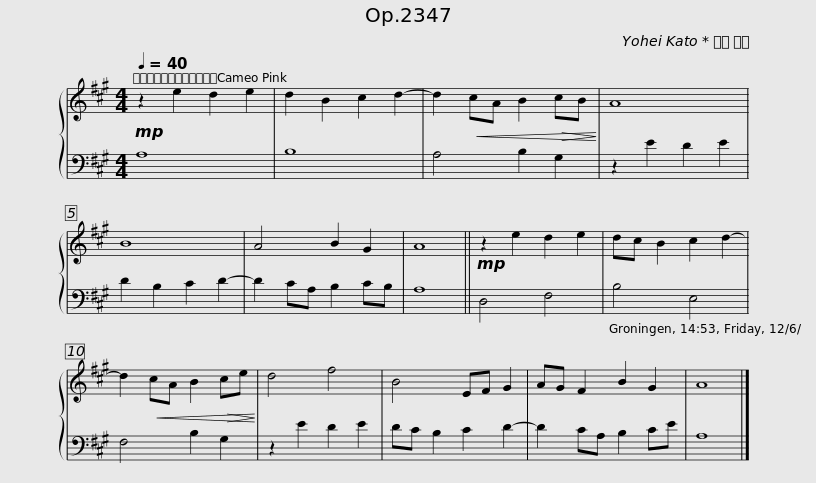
X:1
%%score { 1 | 2 }
L:1/8
Q:1/4=40
M:4/4
I:linebreak $
K:A
V:1 treble
V:2 bass
V:1
!mp! z2 e2 d2 e2 | d2 B2 c2 d2- | d2!<(! cA B2!>(! cB!<)!!>)! | A8 | B8 | %5
 A4 B2 G2 | A8 ||!mp! z2 e2 d2 e2 |$ dc B2 c2 d2- | d2!<(! cA B2!>(! ce!<)!!>)! | %10
 d4 f4 | B4 EF G2 | AG F2 B2 G2 | A8 |] %14
V:2
 A,8 | B,8 | A,4 B,2 G,2 | z2 E2 D2 E2 | D2 B,2 C2 D2- | %5
 D2 CA, B,2 CB, | A,8 || D,4 F,4 |$ B,4 E,4 | F,4 B,2 G,2 | %10
 z2 E2 D2 E2 | DC B,2 C2 D2- | D2 CA, B,2 CE | A,8 |] %14
